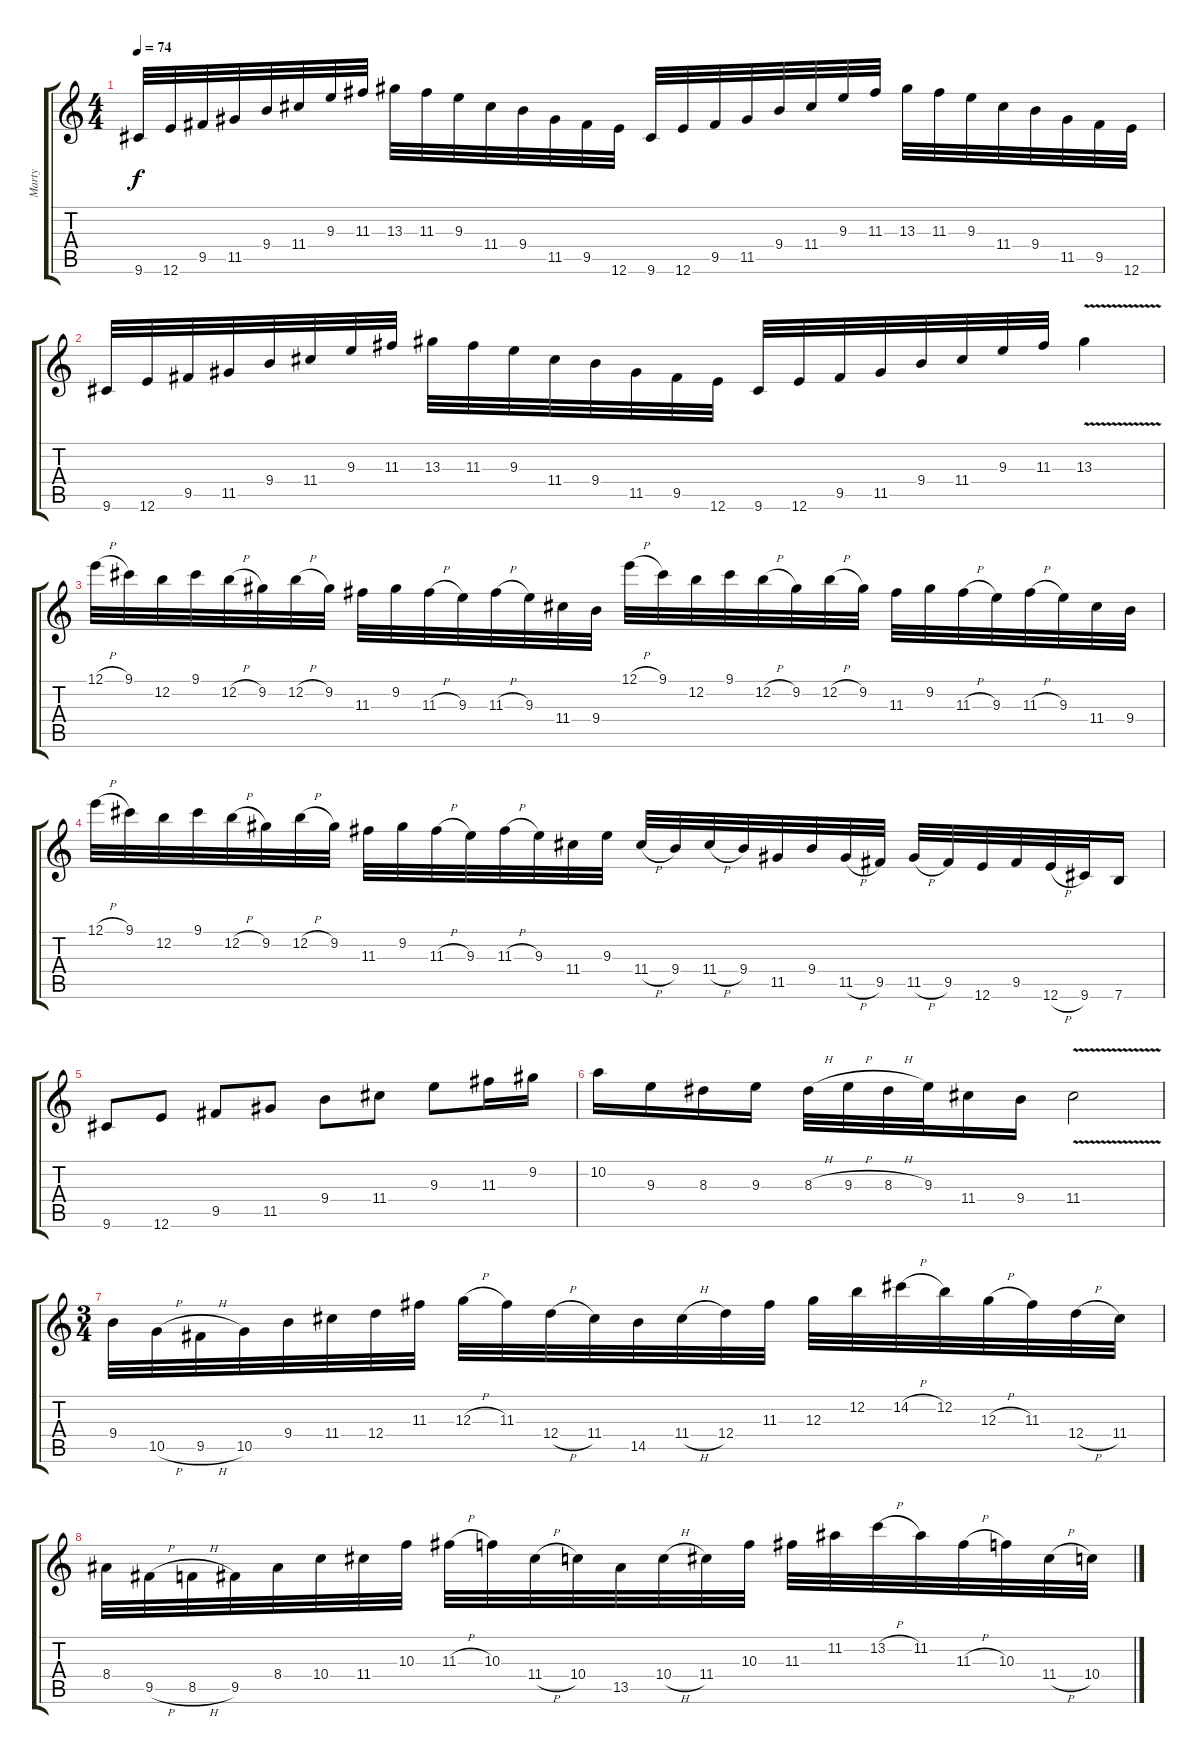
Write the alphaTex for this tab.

\track ("Marty" "Marty") {instrument distortionguitar}
\staff {score tabs}
\tuning (E4 B3 G3 D3 A2 E2) {hide}
\ts (4 4)
\tempo 74
\clef g2
\ks c
9.6.32{dy f} 12.6.32 9.5.32 11.5.32 9.4.32 11.4.32 9.3.32 11.3.32 13.3.32 11.3.32 9.3.32 11.4.32 9.4.32 11.5.32 9.5.32 12.6.32 9.6.32 12.6.32 9.5.32 11.5.32 9.4.32 11.4.32 9.3.32 11.3.32 13.3.32 11.3.32 9.3.32 11.4.32 9.4.32 11.5.32 9.5.32 12.6.32 |
9.6.32 12.6.32 9.5.32 11.5.32 9.4.32 11.4.32 9.3.32 11.3.32 13.3.32 11.3.32 9.3.32 11.4.32 9.4.32 11.5.32 9.5.32 12.6.32 9.6.32 12.6.32 9.5.32 11.5.32 9.4.32 11.4.32 9.3.32 11.3.32 13.3{v}.4 |
12.1{h}.32 9.1.32 12.2.32 9.1.32 12.2{h}.32 9.2.32 12.2{h}.32 9.2.32 11.3.32 9.2.32 11.3{h}.32 9.3.32 11.3{h}.32 9.3.32 11.4.32 9.4.32 12.1{h}.32 9.1.32 12.2.32 9.1.32 12.2{h}.32 9.2.32 12.2{h}.32 9.2.32 11.3.32 9.2.32 11.3{h}.32 9.3.32 11.3{h}.32 9.3.32 11.4.32 9.4.32 |
12.1{h}.32 9.1.32 12.2.32 9.1.32 12.2{h}.32 9.2.32 12.2{h}.32 9.2.32 11.3.32 9.2.32 11.3{h}.32 9.3.32 11.3{h}.32 9.3.32 11.4.32 9.3.32 11.4{h}.32 9.4.32 11.4{h}.32 9.4.32 11.5.32 9.4.32 11.5{h}.32 9.5.32 11.5{h}.32 9.5.32 12.6.32 9.5.32 12.6{h}.32 9.6.32 7.6.16 |
9.6.8 12.6.8 9.5.8 11.5.8 9.4.8 11.4.8 9.3.8 11.3.16 9.2.16 |
10.2.16 9.3.16 8.3.16 9.3.16 8.3{h}.32 9.3{h}.32 8.3{h}.32 9.3.32 11.4.16 9.4.16 11.4{v}.2 |
\ts (3 4)
9.4.32 10.5{h}.32 9.5{h}.32 10.5.32 9.4.32 11.4.32 12.4.32 11.3.32 12.3{h}.32 11.3.32 12.4{h}.32 11.4.32 14.5.32 11.4{h}.32 12.4.32 11.3.32 12.3.32 12.2.32 14.2{h}.32 12.2.32 12.3{h}.32 11.3.32 12.4{h}.32 11.4.32 |
8.4.32 9.5{h}.32 8.5{h}.32 9.5.32 8.4.32 10.4.32 11.4.32 10.3.32 11.3{h}.32 10.3.32 11.4{h}.32 10.4.32 13.5.32 10.4{h}.32 11.4.32 10.3.32 11.3.32 11.2.32 13.2{h}.32 11.2.32 11.3{h}.32 10.3.32 11.4{h}.32 10.4.32
